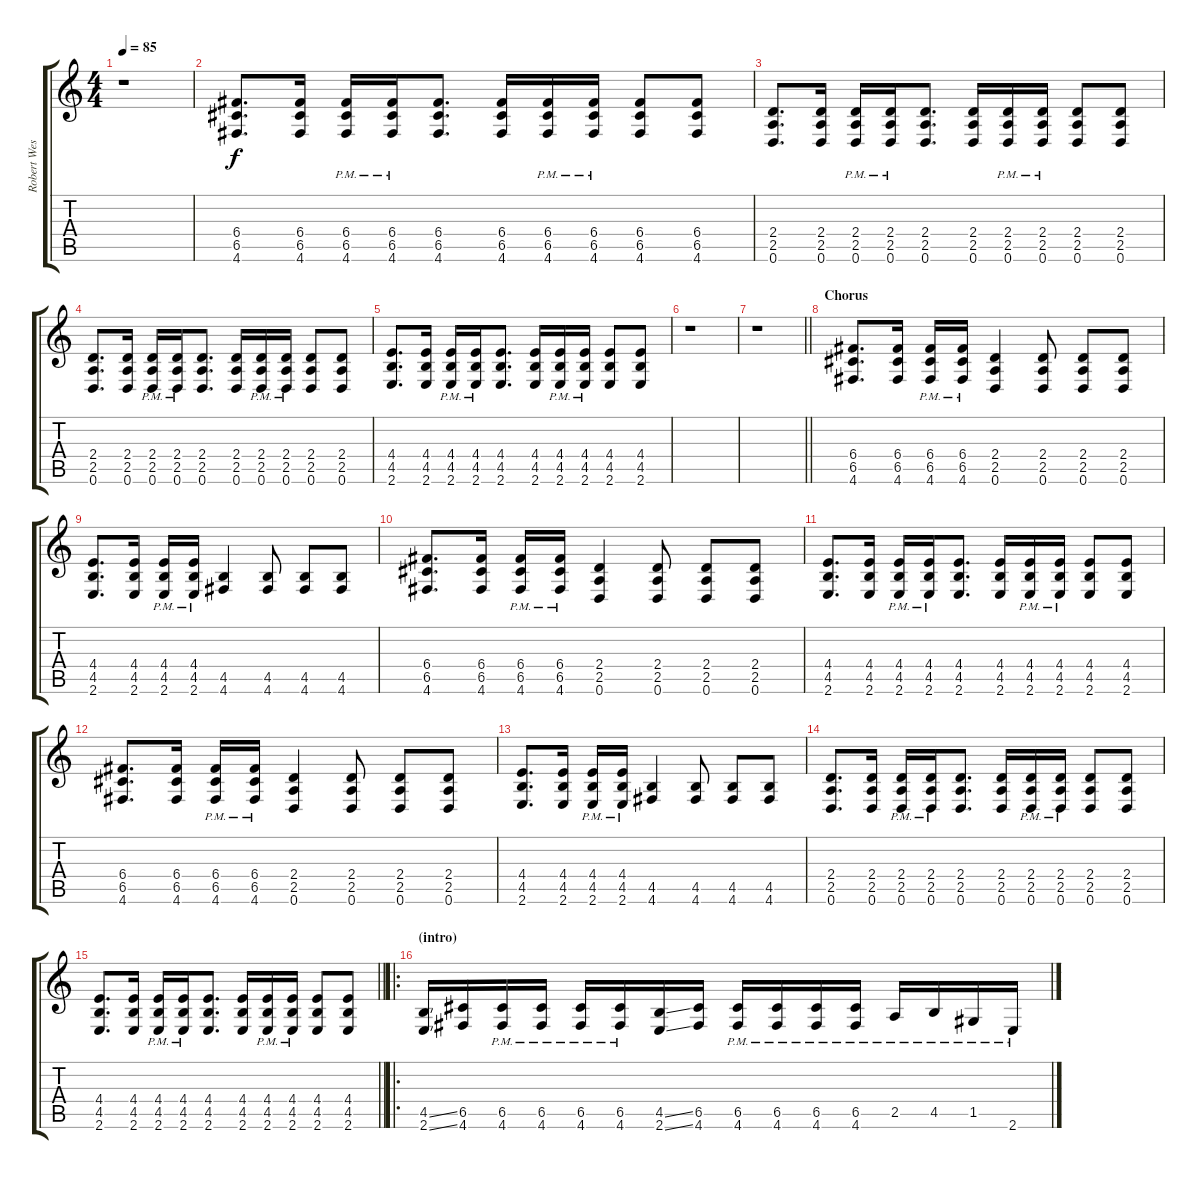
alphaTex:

\track ("Robert Westerholt - Dist 1" "Robert Wes") {instrument distortionguitar}
\staff {score tabs}
\tuning (D4 A3 F3 C3 G2 D2) {hide}
\ts (4 4)
\tempo 85
\clef g2
\ks c
r.1{dy f} |
(6.4 6.5 4.6).8{d} (6.4 6.5 4.6).16 (6.4{pm} 6.5{pm} 4.6{pm}).16 (6.4{pm} 6.5{pm} 4.6{pm}).16 (6.4 6.5 4.6).8{d} (6.4 6.5 4.6).16 (6.4{pm} 6.5{pm} 4.6{pm}).16 (6.4{pm} 6.5{pm} 4.6{pm}).16 (6.4 6.5 4.6).8 (6.4 6.5 4.6).8 |
(2.4 2.5 0.6).8{d} (2.4 2.5 0.6).16 (2.4{pm} 2.5{pm} 0.6{pm}).16 (2.4{pm} 2.5{pm} 0.6{pm}).16 (2.4 2.5 0.6).8{d} (2.4 2.5 0.6).16 (2.4{pm} 2.5{pm} 0.6{pm}).16 (2.4{pm} 2.5{pm} 0.6{pm}).16 (2.4 2.5 0.6).8 (2.4 2.5 0.6).8 |
(2.4 2.5 0.6).8{d} (2.4 2.5 0.6).16 (2.4{pm} 2.5{pm} 0.6{pm}).16 (2.4{pm} 2.5{pm} 0.6{pm}).16 (2.4 2.5 0.6).8{d} (2.4 2.5 0.6).16 (2.4{pm} 2.5{pm} 0.6{pm}).16 (2.4{pm} 2.5{pm} 0.6{pm}).16 (2.4 2.5 0.6).8 (2.4 2.5 0.6).8 |
(4.4 4.5 2.6).8{d} (4.4 4.5 2.6).16 (4.4{pm} 4.5{pm} 2.6{pm}).16 (4.4{pm} 4.5{pm} 2.6{pm}).16 (4.4 4.5 2.6).8{d} (4.4 4.5 2.6).16 (4.4{pm} 4.5{pm} 2.6{pm}).16 (4.4{pm} 4.5{pm} 2.6{pm}).16 (4.4 4.5 2.6).8 (4.4 4.5 2.6).8 |
r.1 |
\barLineRight lightlight
r.1 |
\section ("" "Chorus")
(6.4 6.5 4.6).8{d} (6.4 6.5 4.6).16 (6.4{pm} 6.5{pm} 4.6{pm}).16 (6.4{pm} 6.5{pm} 4.6{pm}).16 (2.4 2.5 0.6).4 (2.4 2.5 0.6).8 (2.4 2.5 0.6).8 (2.4 2.5 0.6).8 |
(4.4 4.5 2.6).8{d} (4.4 4.5 2.6).16 (4.4{pm} 4.5{pm} 2.6{pm}).16 (4.4{pm} 4.5{pm} 2.6{pm}).16 (4.5 4.6).4 (4.5 4.6).8 (4.5 4.6).8 (4.5 4.6).8 |
(6.4 6.5 4.6).8{d} (6.4 6.5 4.6).16 (6.4{pm} 6.5{pm} 4.6{pm}).16 (6.4{pm} 6.5{pm} 4.6{pm}).16 (2.4 2.5 0.6).4 (2.4 2.5 0.6).8 (2.4 2.5 0.6).8 (2.4 2.5 0.6).8 |
(4.4 4.5 2.6).8{d} (4.4 4.5 2.6).16 (4.4{pm} 4.5{pm} 2.6{pm}).16 (4.4{pm} 4.5{pm} 2.6{pm}).16 (4.4 4.5 2.6).8{d} (4.4 4.5 2.6).16 (4.4{pm} 4.5{pm} 2.6{pm}).16 (4.4{pm} 4.5{pm} 2.6{pm}).16 (4.4 4.5 2.6).8 (4.4 4.5 2.6).8 |
(6.4 6.5 4.6).8{d} (6.4 6.5 4.6).16 (6.4{pm} 6.5{pm} 4.6{pm}).16 (6.4{pm} 6.5{pm} 4.6{pm}).16 (2.4 2.5 0.6).4 (2.4 2.5 0.6).8 (2.4 2.5 0.6).8 (2.4 2.5 0.6).8 |
(4.4 4.5 2.6).8{d} (4.4 4.5 2.6).16 (4.4{pm} 4.5{pm} 2.6{pm}).16 (4.4{pm} 4.5{pm} 2.6{pm}).16 (4.5 4.6).4 (4.5 4.6).8 (4.5 4.6).8 (4.5 4.6).8 |
(2.4 2.5 0.6).8{d} (2.4 2.5 0.6).16 (2.4{pm} 2.5{pm} 0.6{pm}).16 (2.4{pm} 2.5{pm} 0.6{pm}).16 (2.4 2.5 0.6).8{d} (2.4 2.5 0.6).16 (2.4{pm} 2.5{pm} 0.6{pm}).16 (2.4{pm} 2.5{pm} 0.6{pm}).16 (2.4 2.5 0.6).8 (2.4 2.5 0.6).8 |
\barLineRight lightlight
(4.4 4.5 2.6).8{d} (4.4 4.5 2.6).16 (4.4{pm} 4.5{pm} 2.6{pm}).16 (4.4{pm} 4.5{pm} 2.6{pm}).16 (4.4 4.5 2.6).8{d} (4.4 4.5 2.6).16 (4.4{pm} 4.5{pm} 2.6{pm}).16 (4.4{pm} 4.5{pm} 2.6{pm}).16 (4.4 4.5 2.6).8 (4.4 4.5 2.6).8 |
\ro
\section ("" "(intro)")
(4.5{ss} 2.6{ss}).16 (6.5 4.6).16 (6.5{pm} 4.6{pm}).16 (6.5{pm} 4.6{pm}).16 (6.5{pm} 4.6{pm}).16 (6.5{pm} 4.6{pm}).16 (4.5{ss} 2.6{ss}).16 (6.5 4.6).16 (6.5{pm} 4.6{pm}).16 (6.5{pm} 4.6{pm}).16 (6.5{pm} 4.6{pm}).16 (6.5{pm} 4.6{pm}).16 2.5{pm}.16 4.5{pm}.16 1.5{pm}.16 2.6{pm}.16
